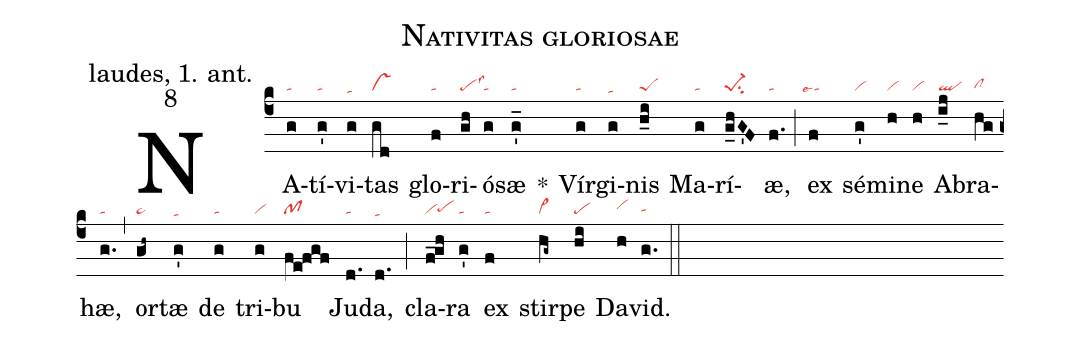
name: Nativitas gloriosae;
office-part: laudes, 1. ant.;
mode: 8;
nabc-lines: 1;
%%
(c4)
NA(g|ta)tí(g'|ta)vi(g|tahe)tas(gd|vs) glo(f|ta)ri(gh|pelss3)ó(g|ta)sæ(g_'|ta) *()
Vír(g|ta)gi(g|tahe)nis(h_i|peS) Ma(g|ta)rí(g_hG'F|pe-1su2)æ,(f.|ta) (;)
ex(f|``talse4) sé(g'|vi)mi(h|vi)ne(h|vi) A(i_j|ql)bra(hg|clhg)hæ,(g.|ta) (,)
or(gh~|ta>)tæ(g'|tahe) de(g|ta) tri(g|vi)bu(fe!fgf|pf) Ju(d.|ta)da,(d.|tahe) (;)
cla(f_!gh|vipehg)ra(g'|ta) ex(f|ta) stir(hg~|vi>)pe(hi|pe) Da(h|vihh)vid.(g.|tahg) (::)
